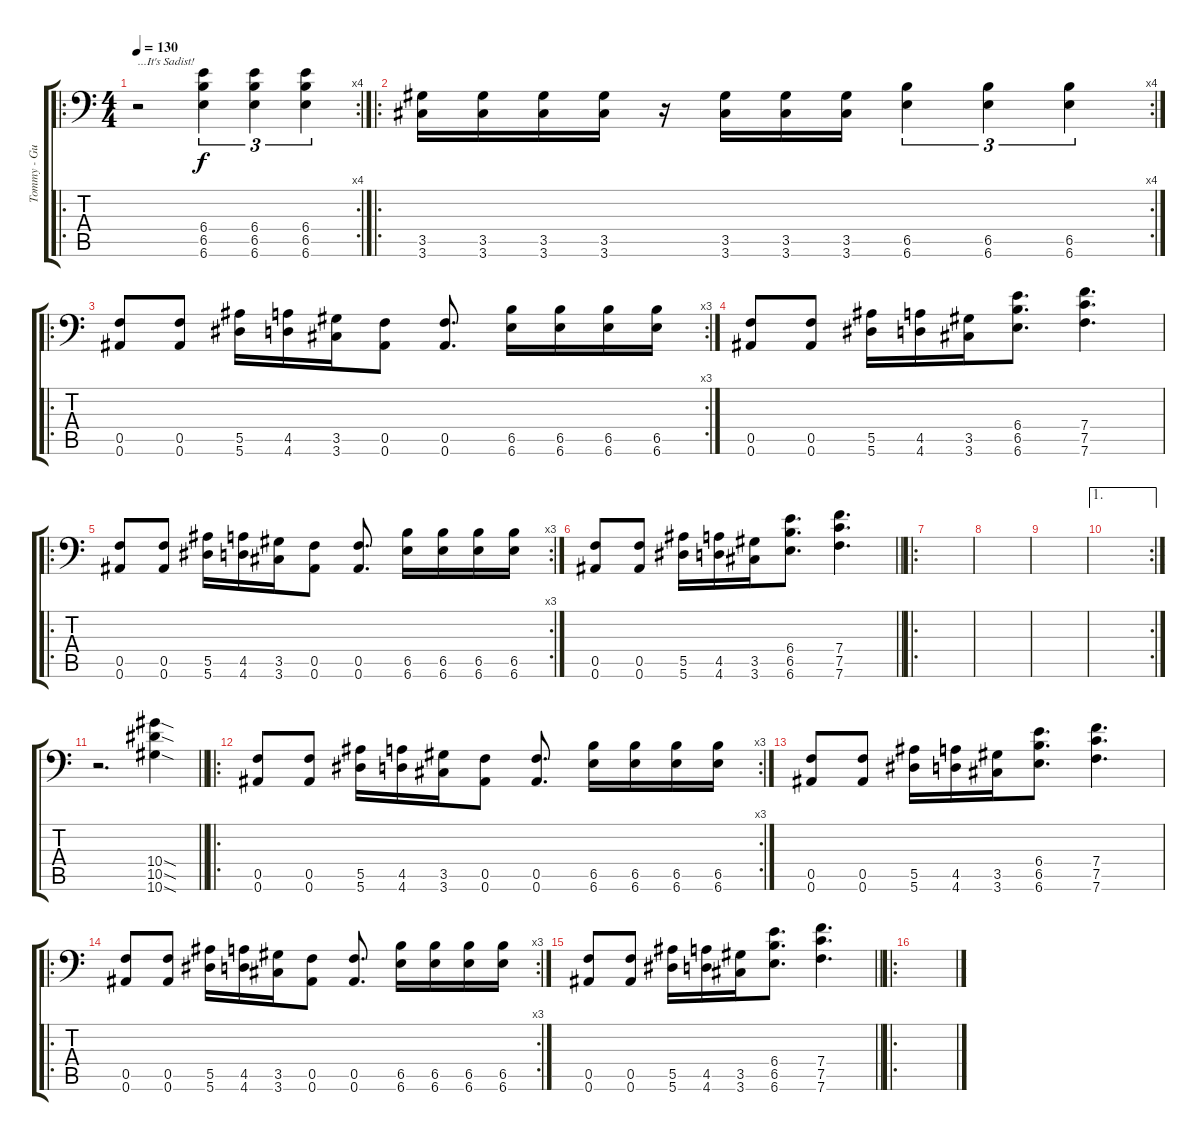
\track ("Tommy - Guitar 1" "Tommy - Gu") {instrument distortionguitar}
\staff {score tabs}
\tuning (C4 G3 Eb3 Bb2 F2 Bb1) {hide}
\ro
\rc 4
\ts (4 4)
\tempo 130
\clef f4
\ks c
r.2{txt "...It's Sadist!" dy f instrument distortionguitar} (6.4 6.5 6.6).4{tu (3 2)} (6.4 6.5 6.6).4{tu (3 2)} (6.4 6.5 6.6).4{tu (3 2)} |
\ro
\rc 4
(3.5 3.6).16 (3.5 3.6).16 (3.5 3.6).16 (3.5 3.6).16 r.16 (3.5 3.6).16 (3.5 3.6).16 (3.5 3.6).16 (6.5 6.6).4{tu (3 2)} (6.5 6.6).4{tu (3 2)} (6.5 6.6).4{tu (3 2)} |
\ro
\rc 3
(0.5 0.6).8 (0.5 0.6).8 (5.5 5.6).16 (4.5 4.6).16 (3.5 3.6).16 (0.5 0.6).8 (0.5 0.6).8{d} (6.5 6.6).16 (6.5 6.6).16 (6.5 6.6).16 (6.5 6.6).16 |
(0.5 0.6).8 (0.5 0.6).8 (5.5 5.6).16 (4.5 4.6).16 (3.5 3.6).16 (6.4 6.5 6.6).8{d} (7.4 7.5 7.6).4{d} |
\ro
\rc 3
(0.5 0.6).8 (0.5 0.6).8 (5.5 5.6).16 (4.5 4.6).16 (3.5 3.6).16 (0.5 0.6).8 (0.5 0.6).8{d} (6.5 6.6).16 (6.5 6.6).16 (6.5 6.6).16 (6.5 6.6).16 |
\barLineRight lightlight
(0.5 0.6).8 (0.5 0.6).8 (5.5 5.6).16 (4.5 4.6).16 (3.5 3.6).16 (6.4 6.5 6.6).8{d} (7.4 7.5 7.6).4{d} |
\ro
\section ("" "")
|
|
|
\ae 1
\rc 2
|
\barLineRight lightlight
r.2{d} (10.4{sod} 10.5{sod} 10.6{sod}).4 |
\ro
\rc 3
\section ("" "")
(0.5 0.6).8 (0.5 0.6).8 (5.5 5.6).16 (4.5 4.6).16 (3.5 3.6).16 (0.5 0.6).8 (0.5 0.6).8{d} (6.5 6.6).16 (6.5 6.6).16 (6.5 6.6).16 (6.5 6.6).16 |
(0.5 0.6).8 (0.5 0.6).8 (5.5 5.6).16 (4.5 4.6).16 (3.5 3.6).16 (6.4 6.5 6.6).8{d} (7.4 7.5 7.6).4{d} |
\ro
\rc 3
(0.5 0.6).8 (0.5 0.6).8 (5.5 5.6).16 (4.5 4.6).16 (3.5 3.6).16 (0.5 0.6).8 (0.5 0.6).8{d} (6.5 6.6).16 (6.5 6.6).16 (6.5 6.6).16 (6.5 6.6).16 |
\barLineRight lightlight
(0.5 0.6).8 (0.5 0.6).8 (5.5 5.6).16 (4.5 4.6).16 (3.5 3.6).16 (6.4 6.5 6.6).8{d} (7.4 7.5 7.6).4{d} |
\ro
\section ("" "")
